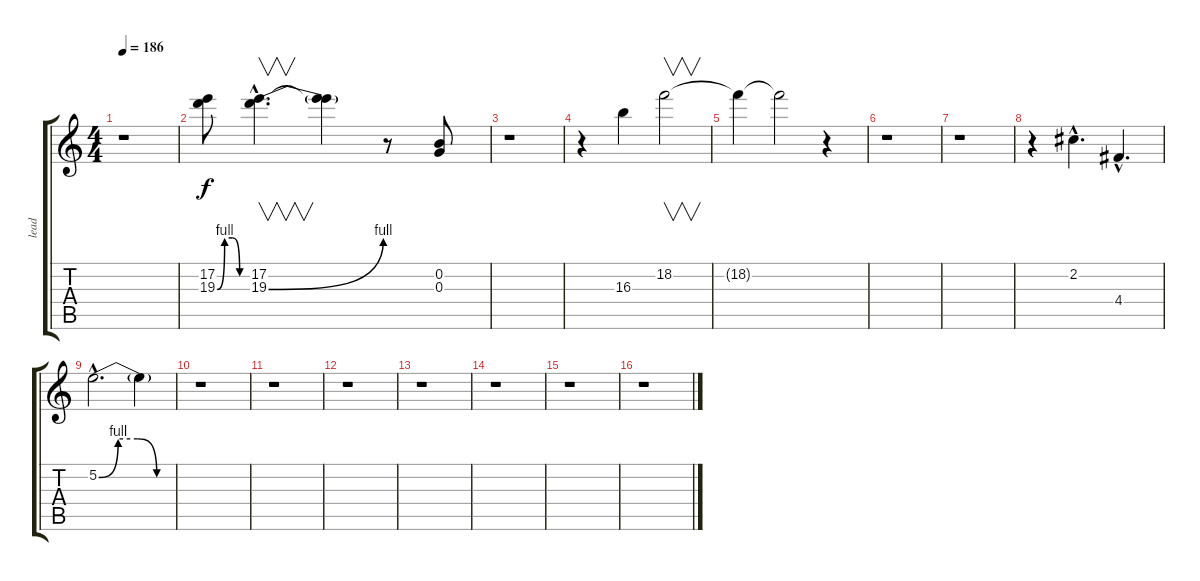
\track ("lead" "lead") {instrument distortionguitar}
\staff {score tabs}
\tuning (E4 B3 G3 D3 A2 E2) {hide}
\ts (4 4)
\tempo 186
\clef g2
\ks c
r.1{dy f instrument distortionguitar} |
(17.2 19.3{be (custom 0 0 15 4 30 4 45 0 60 0)}).8 (17.2{hac} 19.3{be (bend 0 0 60 4) hac}).4{v d} (17.2{t} 19.3{t}).4 r.8 (0.2 0.3).8 |
r.1 |
r.4 16.3.4 18.2.2{v} |
18.2{t}.4 18.2{t}.2 r.4 |
r.1 |
r.1 |
r.4 2.2{hac}.4{d} 4.4{hac}.4{d} |
5.2{be (custom 0 0 15 4 30 4 45 0 60 0) hac}.2{d} 5.2{t}.4 |
r.1 |
r.1 |
r.1 |
r.1 |
r.1 |
r.1 |
r.1
